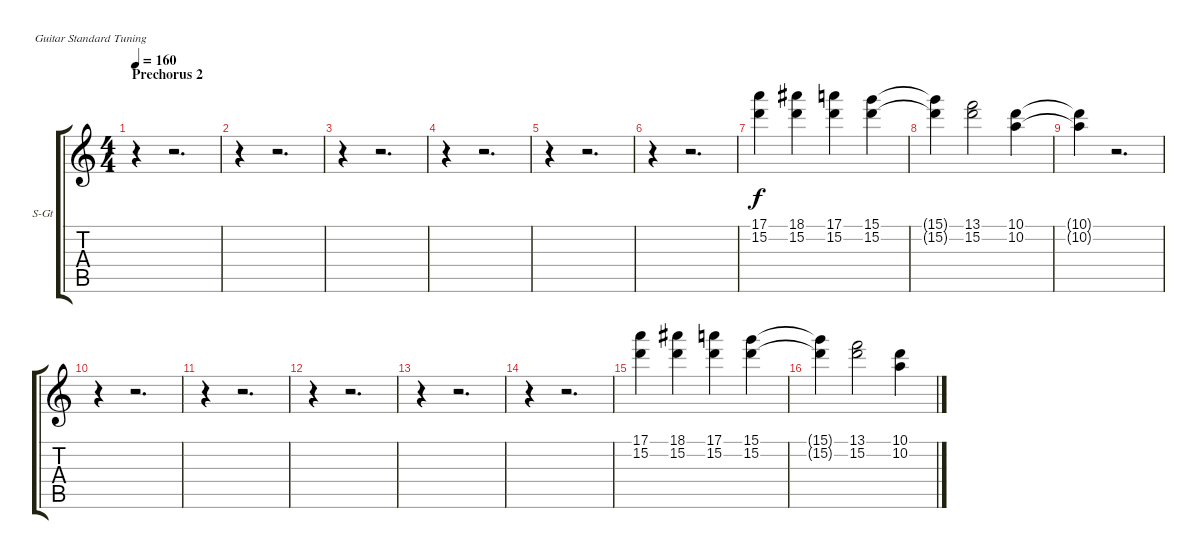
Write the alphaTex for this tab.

\bracketExtendMode groupsimilarinstruments
\firstSystemTrackNameOrientation horizontal
\otherSystemsTrackNameOrientation horizontal
\track ("Back Voices" "S-Gt") {instrument panflute}
\staff {score tabs}
\tuning (E4 B3 G3 D3 A2 E2)
\displaytranspose 12
\ts (4 4)
\section ("" "Prechorus 2")
\tempo 160
\clef g2
\ks c
r.4{dy f} r.2{d} |
r.4 r.2{d} |
r.4 r.2{d} |
r.4 r.2{d} |
r.4 r.2{d} |
r.4 r.2{d} |
(17.1 15.2).4 (18.1 15.2).4 (17.1 15.2).4 (15.1 15.2).4 |
(15.1{t} 15.2{t}).4 (13.1 15.2).2 (10.1 10.2).4 |
(10.1{t} 10.2{t}).4 r.2{d} |
r.4 r.2{d} |
r.4 r.2{d} |
r.4 r.2{d} |
r.4 r.2{d} |
r.4 r.2{d} |
(17.1 15.2).4 (18.1 15.2).4 (17.1 15.2).4 (15.1 15.2).4 |
(15.1{t} 15.2{t}).4 (13.1 15.2).2 (10.1 10.2).4
